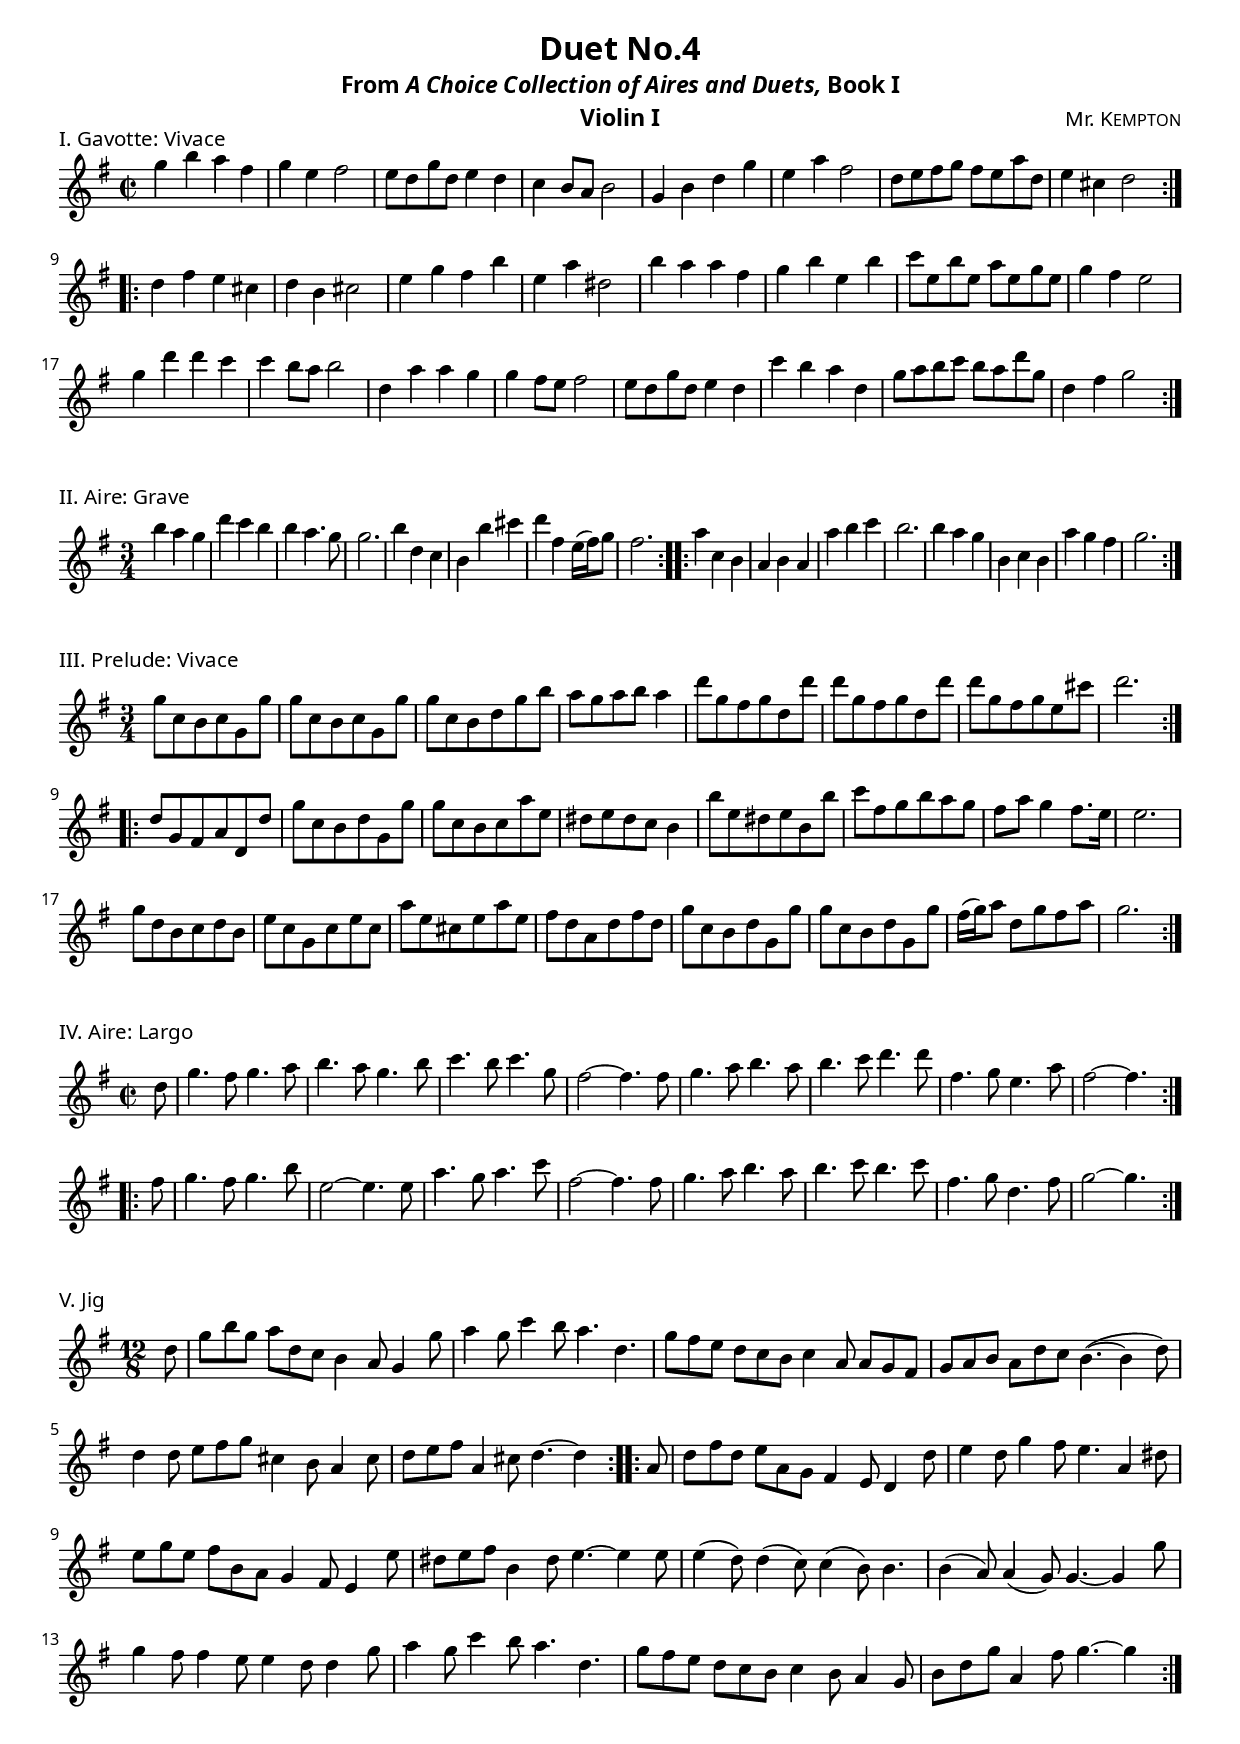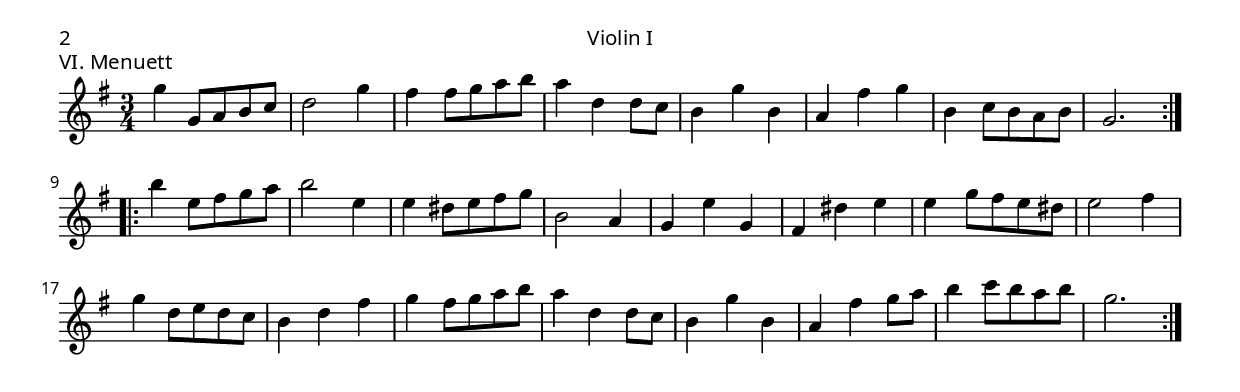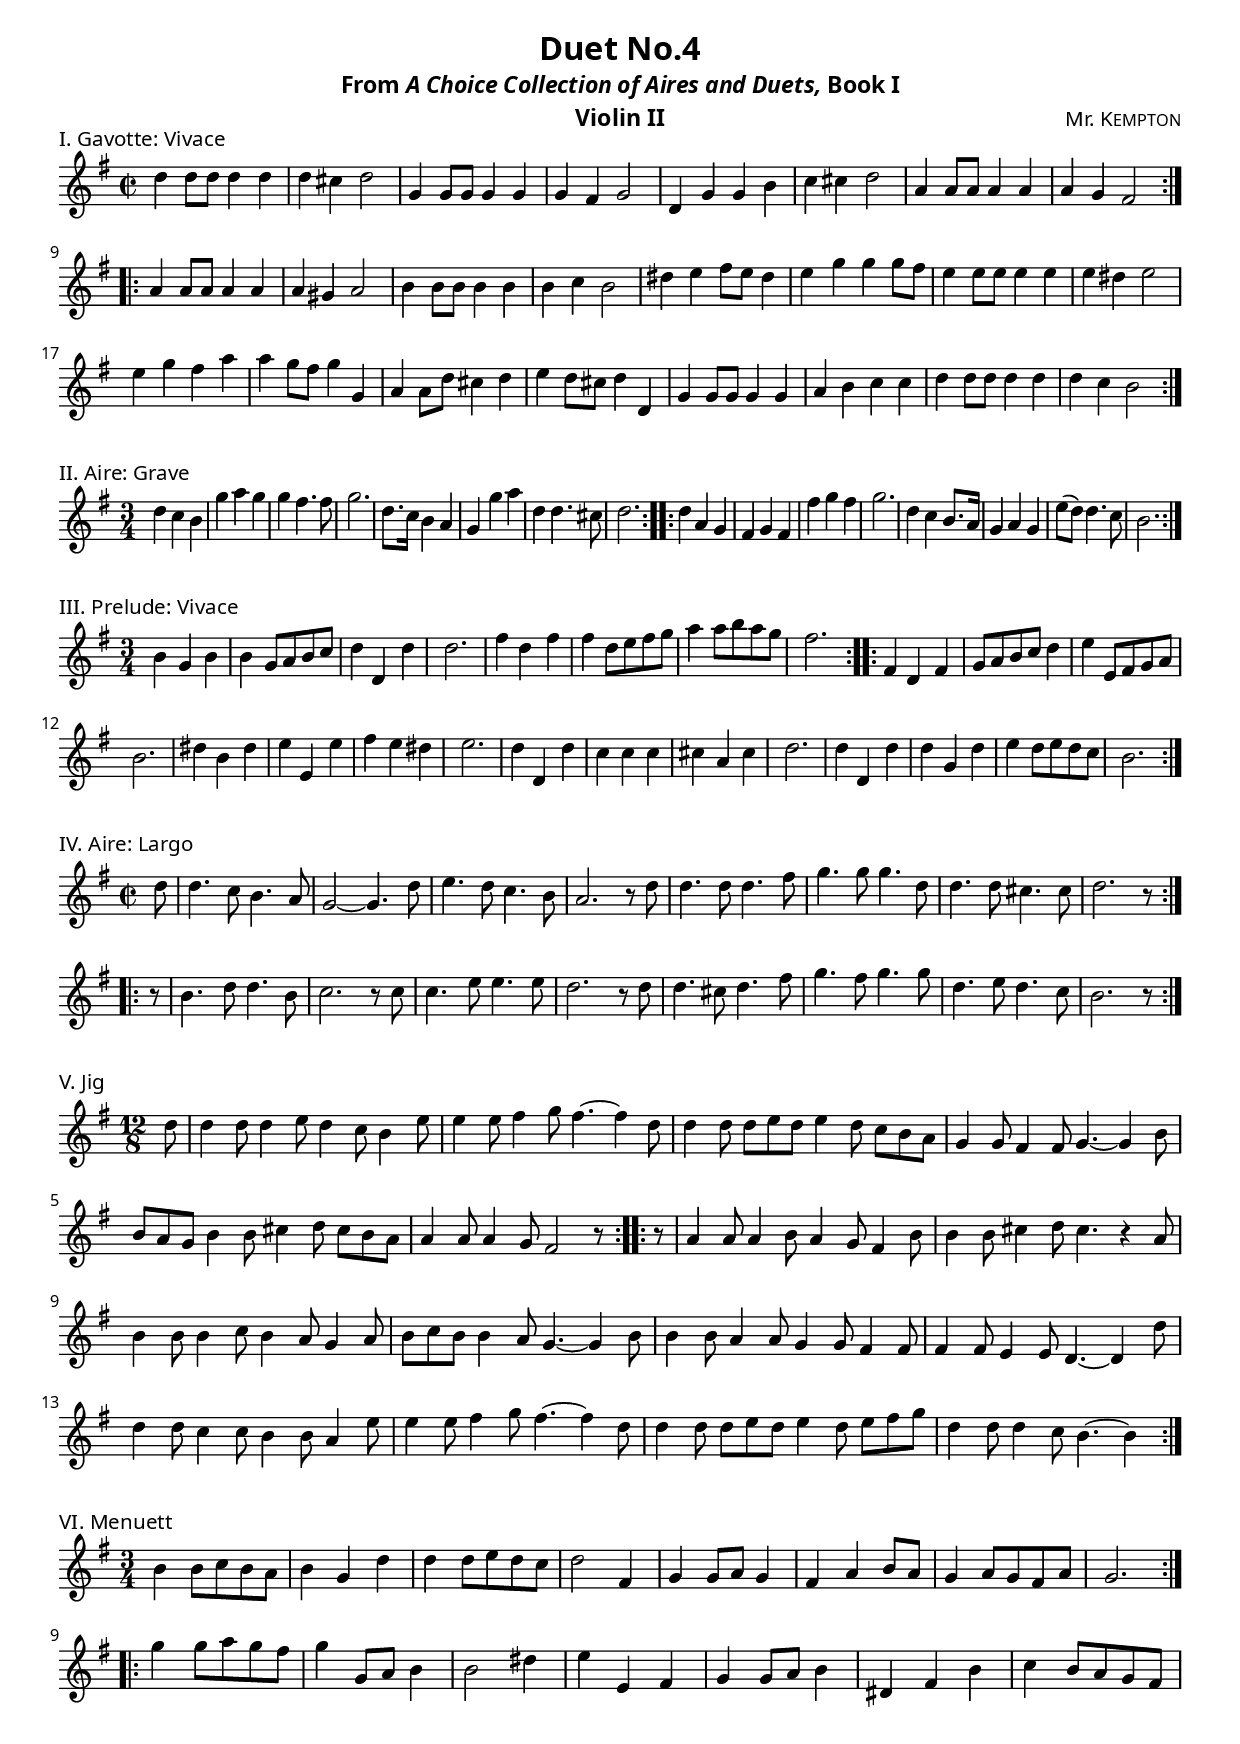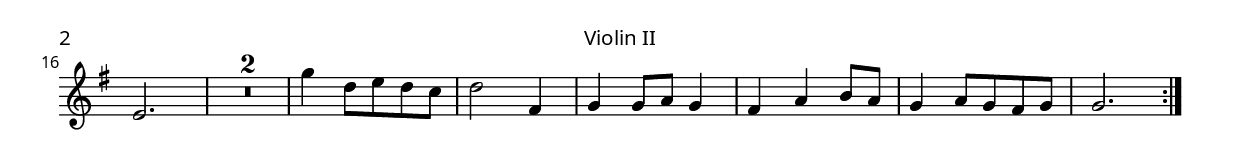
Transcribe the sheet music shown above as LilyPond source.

\version "2.14.2"

\include "../../globalstuff.ly"

\header {
	title = "Duet No.4"
	subtitle = \markup { From \italic { A Choice Collection of Aires and Duets, } Book I }
	composer = \markup { Mr. \smallCaps{Kempton} }
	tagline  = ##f
}

% I. Gavotte
ga = {
	\clef treble
	\time 2/2
	\key g \major
}

nAa = \relative c''' {
	\repeat volta 2 {
		g4 b a fis
		g4 e fis2
		e8 d g d e4 d
		c4 b8 a b2
		g4 b d g
		e4 a fis2
		d8 e fis g fis e a d,
		e4 cis d2
	}
	\repeat volta 2 {
		d4 fis e cis
		d4 b cis2
		e4 g fis b
		e, a dis,2
		b'4 a a fis
		g b e, b'
		c8 e, b' e, a e g e
		g4 fis e2
		g4 d' d c
		c4 b8 a b2
		d,4 a' a g
		g4 fis8 e fis2
		e8 d g d e4 d
		c'4 b a d,
		g8 a b c b a d g,
		d4 fis g2
	}
}

nBa = \relative c'' {
	\repeat volta 2 {
		d4 d8 d d4 d
		d4 cis d2
		g,4 g8 g g4 g
		g4 fis g2
		d4 g g b
		c4 cis d2
		a4 a8 a a4 a
		a4 g fis2
	}
	\repeat volta 2 {
		a4 a8 a a4 a
		a4 gis a2
		b4 b8 b b4 b
		b4 c b2
		dis4 e fis8 e dis4
		e4 g g g8 fis
		e4 e8 e e4 e
		e4 dis e2
		e4 g fis a
		a4 g8 fis g4 g,
		a4 a8 d cis4 d
		e4 d8 cis d4 d,
		g4 g8 g g4 g
		a4 b c c
		d4 d8 d d4 d
		d4 c b2
	}
}

% II. Aire
gb = {
	\clef treble
	\time 3/4
	\key g \major
}

nAb = \relative c''' {
	\repeat volta 2 {
		b4 a g
		d'4 c b
		b4 a4. g8
		g2.
		b4 d, c
		b4 b' cis
		d4 fis, e16( fis) g8
		fis2.
	}
	\repeat volta 2 {
		a4 c, b
		a4 b a
		a'4 b c
		b2.
		b4 a g
		b,4 c b
		a'4 g fis
		g2.
	}
}

nBb = \relative c'' {
	\repeat volta 2 {
		d4 c b
		g'4 a g
		g4 fis4. fis8
		g2.
		d8. c16 b4 a
		g4 g' a
		d,4 d4. cis8
		d2.
	}
	\repeat volta 2 {
		d4 a g
		fis4 g fis
		fis'4 g fis
		g2.
		d4 c b8. a16
		g4 a g
		e'8( d) d4. c8
		b2.
	}
}

% III. Prelude
gc = {
	\clef treble
	\time 3/4
	\key g \major
}

nAc = \relative c''' {
	\repeat volta 2 {
		g8 c, b c g g'
		g8 c, b c g g'
		g8 c, b d g b
		a8 g a b a4
		d8 g, fis g d d'
		d8 g, fis g d d'
		d8 g, fis g e cis'
		d2.
	}
	\repeat volta 2 {
		d,8 g, fis a d, d'
		g8 c, b d g, g'
		g8 c, b c a' e
		dis8 e dis c b4
		b'8 e, dis e b b'
		c8 fis, g b a g
		fis8 a g4 fis8. e16
		e2.
		g8 d b c d b
		e8 c g c e c
		a'8 e cis e a e
		fis8 d a d fis d
		g8 c, b d g, g'
		g8 c, b d g, g'
		fis16( g) a8 d, g fis a
		g2.
	}
}

nBc = \relative c'' {
	\repeat volta 2 {
		b4 g b
		b4 g8 a b c
		d4 d, d'
		d2.
		fis4 d fis
		fis4 d8 e fis g
		a4 a8 b a g
		fis2.
	}
	\repeat volta 2 {
		fis,4 d fis
		g8 a b c d4
		e4 e,8 fis g a
		b2.
		dis4 b dis
		e4 e, e'
		fis4 e dis
		e2.
		d4 d, d'
		c4 c c
		cis4 a cis
		d2.
		d4 d, d'
		d4 g, d'
		e4 d8 e d c
		b2.
	}
}

% IV. Aire
gd = {
	\clef treble
	\time 2/2
	\key g \major
}

nAd = \relative c'' {
	\repeat volta 2 {
		\partial 8 d8
		g4. fis8 g4. a8
		b4. a8 g4. b8
		c4. b8 c4. g8
		fis2 ~ fis4. fis8
		g4. a8 b4. a8
		b4. c8 d4. d8
		fis,4. g8 e4. a8
		fis2 ~ fis4.
	}
	\repeat volta 2 {
		fis8
		g4. fis8 g4. b8
		e,2 ~ e4. e8
		a4. g8 a4. c8
		fis,2 ~ fis4. fis8
		g4. a8 b4. a8
		b4. c8 b4. c8
		fis,4. g8 d4. fis8
		g2 ~ g4.
	}
}

nBd = \relative c'' {
	\repeat volta 2 {
		\partial 8 d8
		d4. c8 b4. a8
		g2 ~ g4. d'8
		e4. d8 c4. b8
		a2. r8 d8
		d4. d8 d4. fis8
		g4. g8 g4. d8
		d4. d8 cis4. cis8
		d2. r8
	}
	\repeat volta 2 {
		r8
		b4. d8 d4. b8
		c2. r8 c8
		c4. e8 e4. e8
		d2. r8 d
		d4. cis8 d4. fis8
		g4. fis8 g4. g8
		d4. e8 d4. c8
		b2. r8
	}
}

% V. Jig
ge = {
	\clef treble
	\time 12/8
	\key g \major
}

nAe = \relative c'' {
	\repeat volta 2 {
		\partial 8 d8
		g8 b g a d, c b4 a8 g4 g'8
		a4 g8 c4 b8 a4. d,
		g8 fis e d c b c4 a8 a g fis
		g8 a b a d c b4.( ~ b4 d8)
		d4 d8 e fis g cis,4 b8 a4 cis8
		d8 e fis a,4 cis8 d4. ~ d4
	}
	\repeat volta 2 {
		a8
		d8 fis d e a, g fis4 e8 d4 d'8
		e4 d8 g4 fis8 e4. a,4 dis8
		e8 g e fis b, a g4 fis8 e4 e'8
		dis8 e fis b,4 dis8 e4. ~ e4 e8
		e4( d8) d4( c8) c4( b8) b4.
		b4( a8) a4( g8) g4. ~ g4 g'8
		g4 fis8 fis4 e8 e4 d8 d4 g8
		a4 g8 c4 b8 a4. d,
		g8 fis e d c b c4 b8 a4 g8
		b8 d g a,4 fis'8 g4. ~ g4
	}
}

nBe = \relative c'' {
	\repeat volta 2 {
		\partial 8 d8
		d4 d8 d4 e8 d4 c8 b4 e8
		e4 e8 fis4 g8 fis4. ~ fis4 d8
		d4 d8 d e d e4 d8 c b a
		g4 g8 fis4 fis8 g4. ~ g4 b8
		b8 a g b4 b8 cis4 d8 cis b a
		a4 a8 a4 g8 fis2 r8
	}
	\repeat volta 2 {
		r8
		a4 a8 a4 b8 a4 g8 fis4 b8
		b4 b8 cis4 d8 cis4. r4 a8
		b4 b8 b4 c8 b4 a8 g4 a8
		b8 c b b4 a8 g4. ~ g4 b8
		b4 b8 a4 a8 g4 g8 fis4 fis8
		fis4 fis8 e4 e8 d4. ~ d4 d'8
		d4 d8 c4 c8 b4 b8 a4 e'8
		e4 e8 fis4 g8 fis4. ~ fis4 d8
		d4 d8 d e d e4 d8 e fis g
		d4 d8 d4 c8 b4. ~ b4
	}
}

% VI. Menuett
gf = {
	\clef treble
	\time 3/4
	\key g \major
}

nAf = \relative c''' {
	\repeat volta 2 {
		g4 g,8 a b c
		d2 g4
		fis4 fis8 g a b
		a4 d, d8 c
		b4 g' b,
		a4 fis' g
		b,4 c8 b a b
		g2.
	}
	\repeat volta 2 {
		b'4 e,8 fis g a
		b2 e,4
		e4 dis8 e fis g
		b,2 a4
		g4 e' g,
		fis4 dis' e
		e4 g8 fis e dis
		e2 fis4
		g4 d8 e d c
		b4 d fis
		g4 fis8 g a b
		a4 d, d8 c
		b4 g' b,
		a4 fis' g8 a
		b4 c8 b a b
		g2.
	}
}

nBf = \relative c'' {
	\repeat volta 2 {
		b4 b8 c b a
		b4 g d'
		d4 d8 e d c
		d2 fis,4
		g4 g8 a g4
		fis4 a b8 a
		g4 a8 g fis a
		g2.
	}
	\repeat volta 2 {
		g'4 g8 a g fis
		g4 g,8 a b4
		b2 dis4
		e4 e, fis
		g4 g8 a b4
		dis,4 fis b
		c4 b8 a g fis
		e2.
		R2.*2
		g'4 d8 e d c
		d2 fis,4
		g4 g8 a g4
		fis4 a b8 a
		g4 a8 g fis g
		g2.
	}
}


\book {
	\bookOutputName "Violin I"
	\bookpart {
		\header { instrument = "Violin I" }
		
		\score {
			\new Staff { \ga \nAa }
			\header { piece = "I. Gavotte: Vivace" }
		}

		\score {
			\new Staff { \gb \nAb }
			\header { piece = "II. Aire: Grave" }
		}

		\score {
			\new Staff { \gc \nAc }
			\header { piece = "III. Prelude: Vivace" }
		}

		\score {
			\new Staff { \gd \nAd }
			\header { piece = "IV. Aire: Largo" }
		}
		
		\score {
			\new Staff { \ge \nAe }
			\header { piece = "V. Jig" }
		}
		
		\score {
			\new Staff { \gf \nAf }
			\header { piece = "VI. Menuett" }
		}
	}
}

\book {
	\bookOutputName "Violin II"
	\bookpart {
		\header { instrument = "Violin II" }
		
		\score {
			\new Staff { \ga \nBa }
			\header { piece = "I. Gavotte: Vivace" }
		}

		\score {
			\new Staff { \gb \nBb }
			\header { piece = "II. Aire: Grave" }
		}

		\score {
			\new Staff { \gc \nBc }
			\header { piece = "III. Prelude: Vivace" }
		}

		\score {
			\new Staff { \gd \nBd }
			\header { piece = "IV. Aire: Largo" }
		}
		
		\score {
			\new Staff { \ge \nBe }
			\header { piece = "V. Jig" }
		}
		
		\score {
			\new Staff { \gf \compressFullBarRests \nBf }
			\header { piece = "VI. Menuett" }
		}
	}
}